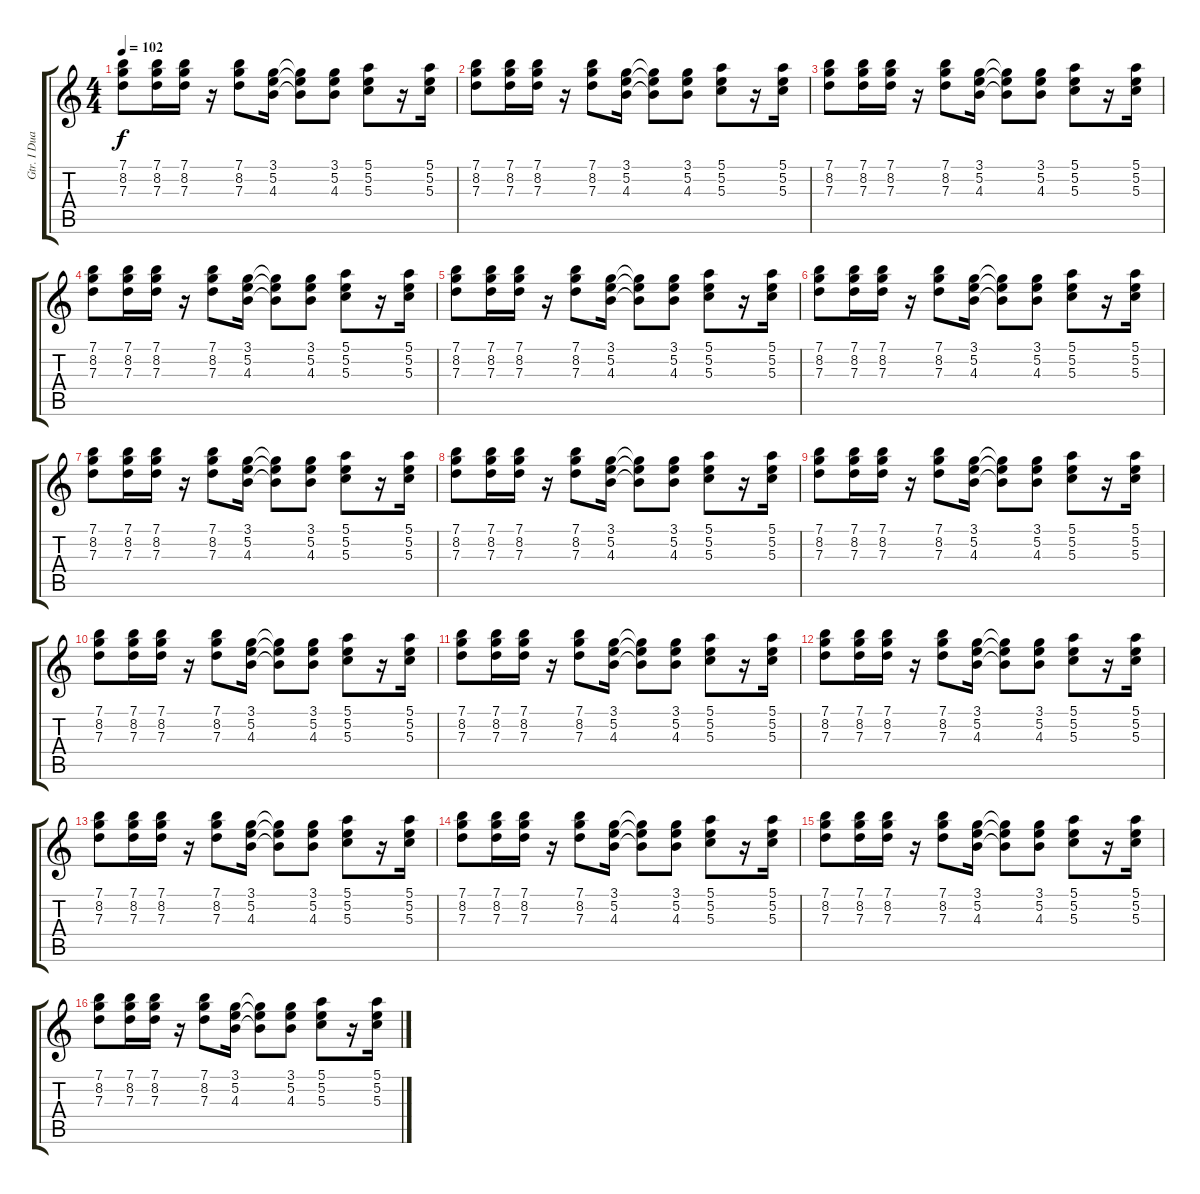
\track ("Gtr. I Duane" "Gtr. I Dua") {instrument electricguitarclean}
\staff {score tabs}
\tuning (E4 B3 G3 D3 A2 E2) {hide}
\ts (4 4)
\tempo 102
\clef g2
\ks c
(7.1 8.2 7.3).8{dy f} (7.1 8.2 7.3).16 (7.1 8.2 7.3).16 r.16 (7.1 8.2 7.3).8 (3.1 5.2 4.3).16 (3.1{t} 5.2{t} 4.3{t}).8 (3.1 5.2 4.3).8 (5.1 5.2 5.3).8 r.16 (5.1 5.2 5.3).16 |
(7.1 8.2 7.3).8 (7.1 8.2 7.3).16 (7.1 8.2 7.3).16 r.16 (7.1 8.2 7.3).8 (3.1 5.2 4.3).16 (3.1{t} 5.2{t} 4.3{t}).8 (3.1 5.2 4.3).8 (5.1 5.2 5.3).8 r.16 (5.1 5.2 5.3).16 |
(7.1 8.2 7.3).8 (7.1 8.2 7.3).16 (7.1 8.2 7.3).16 r.16 (7.1 8.2 7.3).8 (3.1 5.2 4.3).16 (3.1{t} 5.2{t} 4.3{t}).8 (3.1 5.2 4.3).8 (5.1 5.2 5.3).8 r.16 (5.1 5.2 5.3).16 |
(7.1 8.2 7.3).8 (7.1 8.2 7.3).16 (7.1 8.2 7.3).16 r.16 (7.1 8.2 7.3).8 (3.1 5.2 4.3).16 (3.1{t} 5.2{t} 4.3{t}).8 (3.1 5.2 4.3).8 (5.1 5.2 5.3).8 r.16 (5.1 5.2 5.3).16 |
(7.1 8.2 7.3).8 (7.1 8.2 7.3).16 (7.1 8.2 7.3).16 r.16 (7.1 8.2 7.3).8 (3.1 5.2 4.3).16 (3.1{t} 5.2{t} 4.3{t}).8 (3.1 5.2 4.3).8 (5.1 5.2 5.3).8 r.16 (5.1 5.2 5.3).16 |
(7.1 8.2 7.3).8 (7.1 8.2 7.3).16 (7.1 8.2 7.3).16 r.16 (7.1 8.2 7.3).8 (3.1 5.2 4.3).16 (3.1{t} 5.2{t} 4.3{t}).8 (3.1 5.2 4.3).8 (5.1 5.2 5.3).8 r.16 (5.1 5.2 5.3).16 |
(7.1 8.2 7.3).8 (7.1 8.2 7.3).16 (7.1 8.2 7.3).16 r.16 (7.1 8.2 7.3).8 (3.1 5.2 4.3).16 (3.1{t} 5.2{t} 4.3{t}).8 (3.1 5.2 4.3).8 (5.1 5.2 5.3).8 r.16 (5.1 5.2 5.3).16 |
(7.1 8.2 7.3).8 (7.1 8.2 7.3).16 (7.1 8.2 7.3).16 r.16 (7.1 8.2 7.3).8 (3.1 5.2 4.3).16 (3.1{t} 5.2{t} 4.3{t}).8 (3.1 5.2 4.3).8 (5.1 5.2 5.3).8 r.16 (5.1 5.2 5.3).16 |
(7.1 8.2 7.3).8 (7.1 8.2 7.3).16 (7.1 8.2 7.3).16 r.16 (7.1 8.2 7.3).8 (3.1 5.2 4.3).16 (3.1{t} 5.2{t} 4.3{t}).8 (3.1 5.2 4.3).8 (5.1 5.2 5.3).8 r.16 (5.1 5.2 5.3).16 |
(7.1 8.2 7.3).8 (7.1 8.2 7.3).16 (7.1 8.2 7.3).16 r.16 (7.1 8.2 7.3).8 (3.1 5.2 4.3).16 (3.1{t} 5.2{t} 4.3{t}).8 (3.1 5.2 4.3).8 (5.1 5.2 5.3).8 r.16 (5.1 5.2 5.3).16 |
(7.1 8.2 7.3).8 (7.1 8.2 7.3).16 (7.1 8.2 7.3).16 r.16 (7.1 8.2 7.3).8 (3.1 5.2 4.3).16 (3.1{t} 5.2{t} 4.3{t}).8 (3.1 5.2 4.3).8 (5.1 5.2 5.3).8 r.16 (5.1 5.2 5.3).16 |
(7.1 8.2 7.3).8 (7.1 8.2 7.3).16 (7.1 8.2 7.3).16 r.16 (7.1 8.2 7.3).8 (3.1 5.2 4.3).16 (3.1{t} 5.2{t} 4.3{t}).8 (3.1 5.2 4.3).8 (5.1 5.2 5.3).8 r.16 (5.1 5.2 5.3).16 |
(7.1 8.2 7.3).8 (7.1 8.2 7.3).16 (7.1 8.2 7.3).16 r.16 (7.1 8.2 7.3).8 (3.1 5.2 4.3).16 (3.1{t} 5.2{t} 4.3{t}).8 (3.1 5.2 4.3).8 (5.1 5.2 5.3).8 r.16 (5.1 5.2 5.3).16 |
(7.1 8.2 7.3).8 (7.1 8.2 7.3).16 (7.1 8.2 7.3).16 r.16 (7.1 8.2 7.3).8 (3.1 5.2 4.3).16 (3.1{t} 5.2{t} 4.3{t}).8 (3.1 5.2 4.3).8 (5.1 5.2 5.3).8 r.16 (5.1 5.2 5.3).16 |
(7.1 8.2 7.3).8 (7.1 8.2 7.3).16 (7.1 8.2 7.3).16 r.16 (7.1 8.2 7.3).8 (3.1 5.2 4.3).16 (3.1{t} 5.2{t} 4.3{t}).8 (3.1 5.2 4.3).8 (5.1 5.2 5.3).8 r.16 (5.1 5.2 5.3).16 |
(7.1 8.2 7.3).8 (7.1 8.2 7.3).16 (7.1 8.2 7.3).16 r.16 (7.1 8.2 7.3).8 (3.1 5.2 4.3).16 (3.1{t} 5.2{t} 4.3{t}).8 (3.1 5.2 4.3).8 (5.1 5.2 5.3).8 r.16 (5.1 5.2 5.3).16
